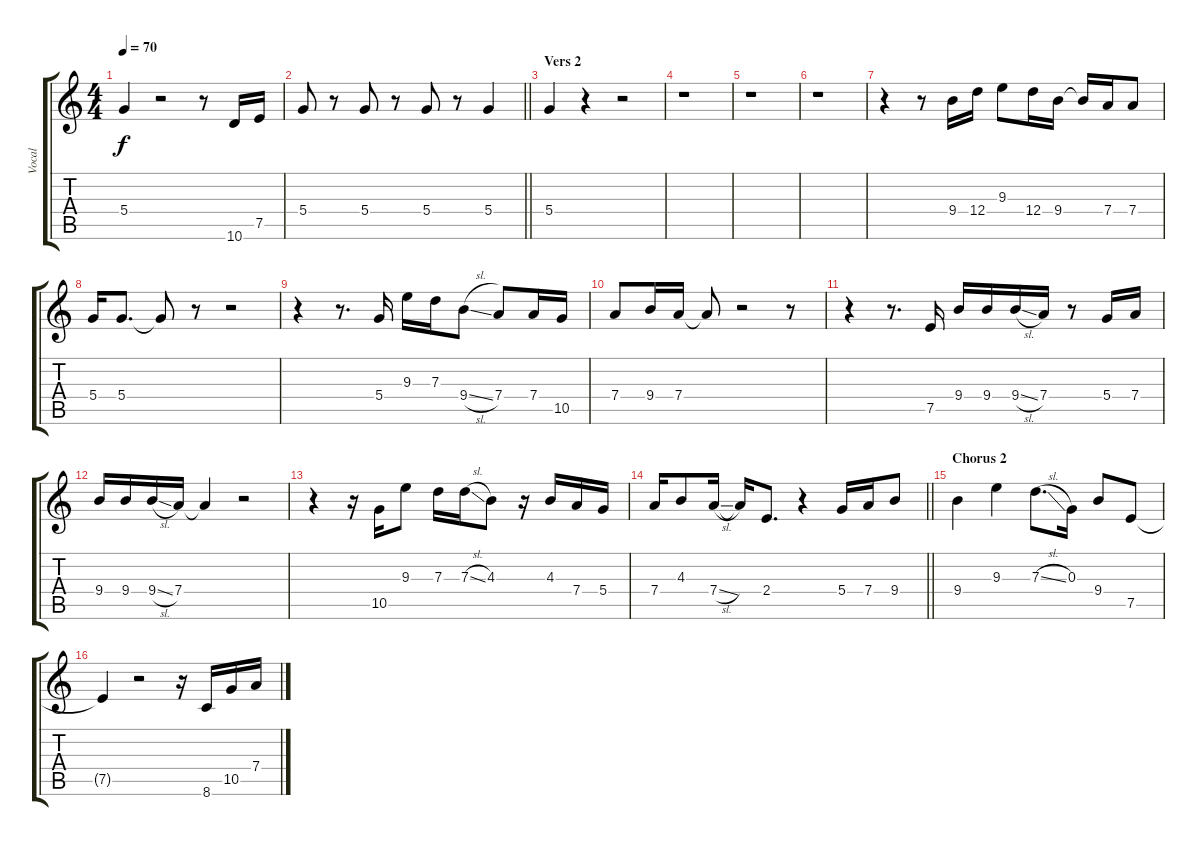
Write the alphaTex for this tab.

\track ("Vocal" "Vocal") {instrument acousticguitarsteel}
\staff {score tabs}
\tuning (E4 B3 G3 D3 A2 E2) {hide}
\ts (4 4)
\tempo 70
\clef g2
\ks c
5.4.4{dy f} r.2 r.8 10.6.16 7.5.16 |
\barLineRight lightlight
5.4.8 r.8 5.4.8 r.8 5.4.8 r.8 5.4.4 |
\section ("" "Vers 2")
5.4.4 r.4 r.2 |
r.1 |
r.1 |
r.1 |
r.4 r.8 9.4.16 12.4.16 9.3.8 12.4.16 9.4.16 9.4{t}.16 7.4.16 7.4.8 |
5.4.16 5.4.8{d} 5.4{t}.8 r.8 r.2 |
r.4 r.8{d} 5.4.16 9.3.16 7.3.16 9.4{sl}.8 7.4.8 7.4.16 10.5.16 |
7.4.8 9.4.16 7.4.16 7.4{t}.8 r.2 r.8 |
r.4 r.8{d} 7.5.16 9.4.16 9.4.16 9.4{sl}.16 7.4.16 r.8 5.4.16 7.4.16 |
9.4.16 9.4.16 9.4{sl}.16 7.4.16 7.4{t}.4 r.2 |
r.4 r.16 10.5.16 9.3.8 7.3.16 7.3{sl}.16 4.3.8 r.16 4.3.16 7.4.16 5.4.16 |
\barLineRight lightlight
7.4.16 4.3.8 7.4{sl}.16 7.4{t}.16 2.4.8{d} r.4 5.4.16 7.4.16 9.4.8 |
\section ("" "Chorus 2")
9.4.4 9.3.4 7.3{sl}.8{d} 0.3.16 9.4.8 7.5.8 |
7.5{t}.4 r.2 r.16 8.6.16 10.5.16 7.4.16
